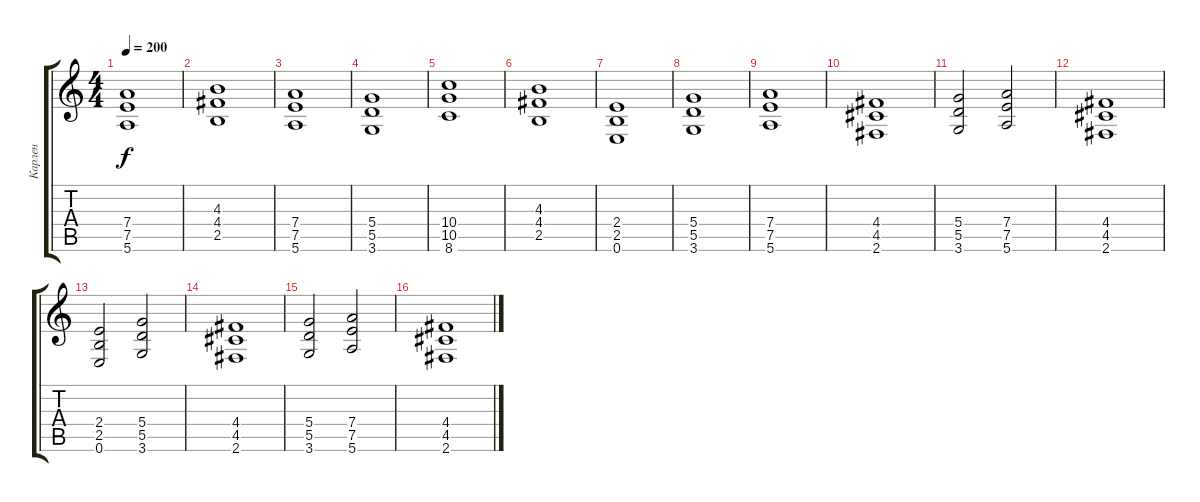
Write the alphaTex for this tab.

\track ("Карлен" "Карлен") {instrument distortionguitar}
\staff {score tabs}
\tuning (E4 B3 G3 D3 A2 E2) {hide}
\ts (4 4)
\tempo 200
\clef g2
\ks c
(7.4 7.5 5.6).1{dy f} |
(4.3 4.4 2.5).1 |
(7.4 7.5 5.6).1 |
(5.4 5.5 3.6).1 |
(10.4 10.5 8.6).1 |
(4.3 4.4 2.5).1 |
(2.4 2.5 0.6).1 |
(5.4 5.5 3.6).1 |
(7.4 7.5 5.6).1 |
(4.4 4.5 2.6).1 |
(5.4 5.5 3.6).2 (7.4 7.5 5.6).2 |
(4.4 4.5 2.6).1 |
(2.4 2.5 0.6).2 (5.4 5.5 3.6).2 |
(4.4 4.5 2.6).1 |
(5.4 5.5 3.6).2 (7.4 7.5 5.6).2 |
(4.4 4.5 2.6).1
